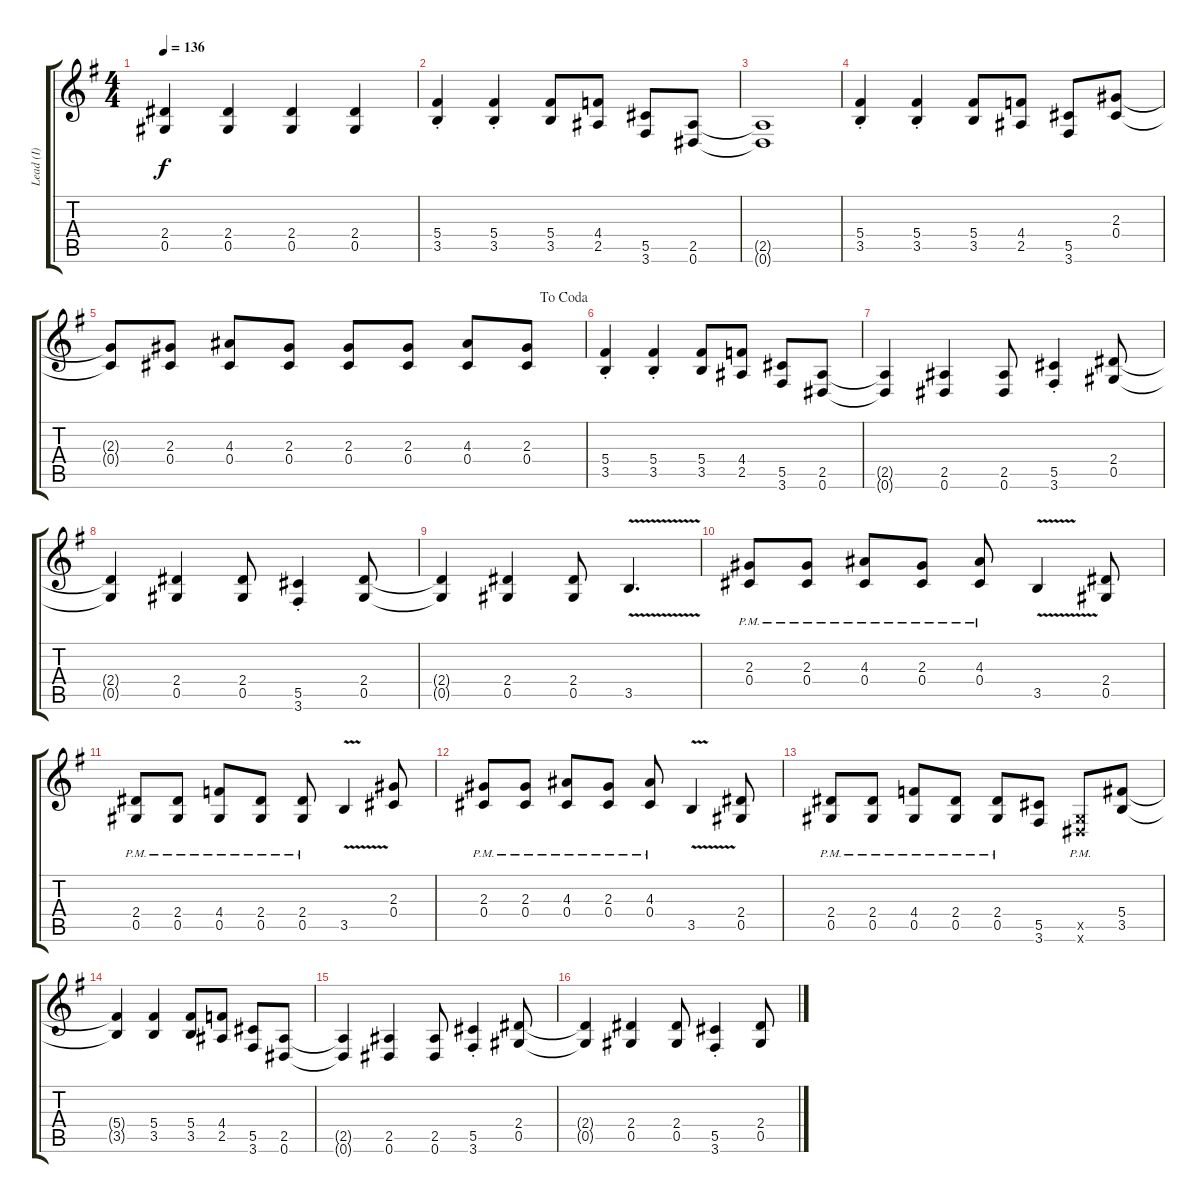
\track ("Lead (I)" "Lead (I)") {instrument distortionguitar}
\staff {score tabs}
\tuning (Eb4 Bb3 Gb3 Db3 Ab2 Eb2) {hide}
\ts (4 4)
\tempo 136
\clef g2
\ks g
(2.4{t} 0.5{t}).4{dy f} (2.4 0.5).4 (2.4 0.5).4 (2.4 0.5).4 |
(5.4{st} 3.5{st}).4 (5.4{st} 3.5{st}).4 (5.4 3.5).8 (4.4 2.5).8 (5.5 3.6).8 (2.5 0.6).8 |
(2.5{t} 0.6{t}).1 |
(5.4{st} 3.5{st}).4 (5.4{st} 3.5{st}).4 (5.4 3.5).8 (4.4 2.5).8 (5.5 3.6).8 (2.3 0.4).8 |
\jump dacoda
(2.3{t} 0.4{t}).8 (2.3 0.4).8 (4.3 0.4).8 (2.3 0.4).8 (2.3 0.4).8 (2.3 0.4).8 (4.3 0.4).8 (2.3 0.4).8 |
(5.4{st} 3.5{st}).4 (5.4{st} 3.5{st}).4 (5.4 3.5).8 (4.4 2.5).8 (5.5 3.6).8 (2.5 0.6).8 |
(2.5{t} 0.6{t}).4 (2.5 0.6).4 (2.5 0.6).8 (5.5{st} 3.6{st}).4 (2.4 0.5).8 |
(2.4{t} 0.5{t}).4 (2.4 0.5).4 (2.4 0.5).8 (5.5{st} 3.6{st}).4 (2.4 0.5).8 |
(2.4{t} 0.5{t}).4 (2.4 0.5).4 (2.4 0.5).8 3.5{v}.4{d} |
(2.3{pm} 0.4{pm}).8 (2.3{pm} 0.4{pm}).8 (4.3{pm} 0.4{pm}).8 (2.3{pm} 0.4{pm}).8 (4.3{pm} 0.4{pm}).8 3.5{v}.4 (2.4 0.5).8 |
(2.4{pm} 0.5{pm}).8 (2.4{pm} 0.5{pm}).8 (4.4{pm} 0.5{pm}).8 (2.4{pm} 0.5{pm}).8 (2.4{pm} 0.5{pm}).8 3.5{v}.4 (2.3 0.4).8 |
(2.3{pm} 0.4{pm}).8 (2.3{pm} 0.4{pm}).8 (4.3{pm} 0.4{pm}).8 (2.3{pm} 0.4{pm}).8 (4.3{pm} 0.4{pm}).8 3.5{v}.4 (2.4 0.5).8 |
(2.4{pm} 0.5{pm}).8 (2.4{pm} 0.5{pm}).8 (4.4{pm} 0.5{pm}).8 (2.4{pm} 0.5{pm}).8 (2.4{pm} 0.5{pm}).8 (5.5 3.6).8 (0.5{pm x} 0.6{pm x}).8 (5.4 3.5).8 |
(5.4{t} 3.5{t}).4 (5.4 3.5).4 (5.4 3.5).8 (4.4 2.5).8 (5.5 3.6).8 (2.5 0.6).8 |
(2.5{t} 0.6{t}).4 (2.5 0.6).4 (2.5 0.6).8 (5.5{st} 3.6{st}).4 (2.4 0.5).8 |
(2.4{t} 0.5{t}).4 (2.4 0.5).4 (2.4 0.5).8 (5.5{st} 3.6{st}).4 (2.4 0.5).8
